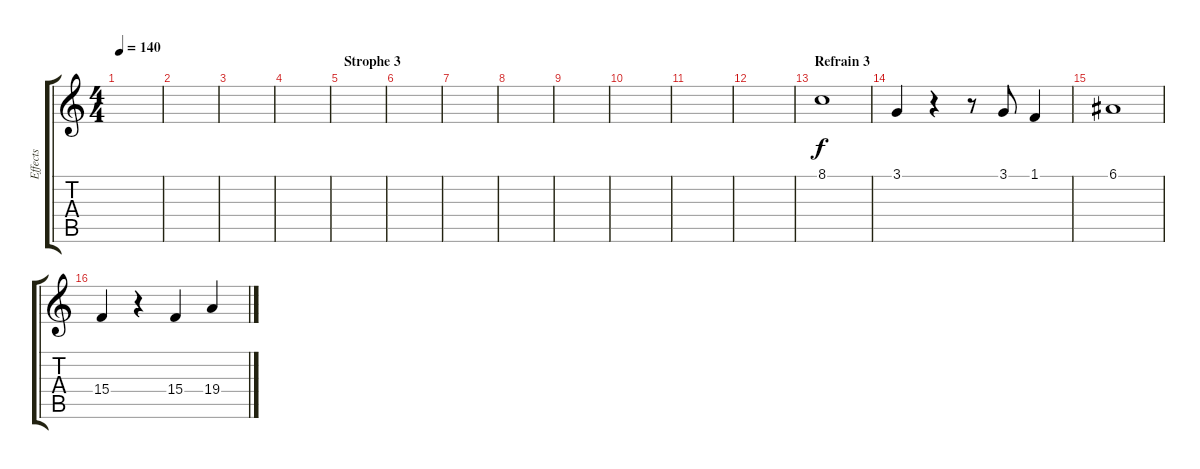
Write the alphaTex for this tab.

\track ("Effects" "Effects") {instrument blownbottle}
\staff {score tabs}
\tuning (E4 B3 G3 D3 A2 E2) {hide}
\ts (4 4)
\tempo 140
\clef g2
\ks c
|
|
|
|
\section ("" "Strophe 3")
|
|
|
|
|
|
|
|
\section ("" "Refrain 3")
8.1.1 |
3.1.4 r.4 r.8 3.1.8 1.1.4 |
6.1.1 |
15.4.4 r.4 15.4.4 19.4.4
